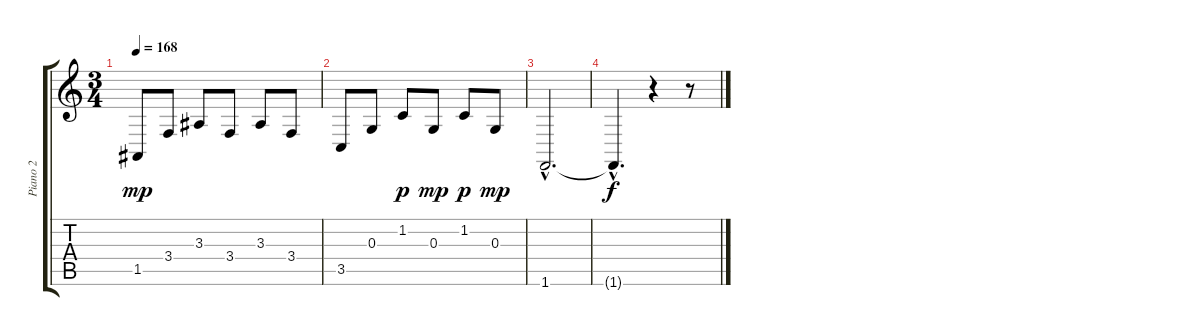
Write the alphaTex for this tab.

\track ("Piano 2" "Piano 2") {instrument acousticgrandpiano}
\staff {score tabs}
\tuning (E4 B3 G3 D3 A2 E2) {hide}
\ts (3 4)
\tempo 168
\clef g2
\ks c
1.5.8{dy mp} 3.4.8 3.3.8 3.4.8 3.3.8 3.4.8 |
3.5.8 0.3.8 1.2.8{dy p} 0.3.8{dy mp} 1.2.8{dy p} 0.3.8{dy mp} |
1.6{hac}.2{d} |
1.6{hac t}.4{d dy f} r.4 r.8
